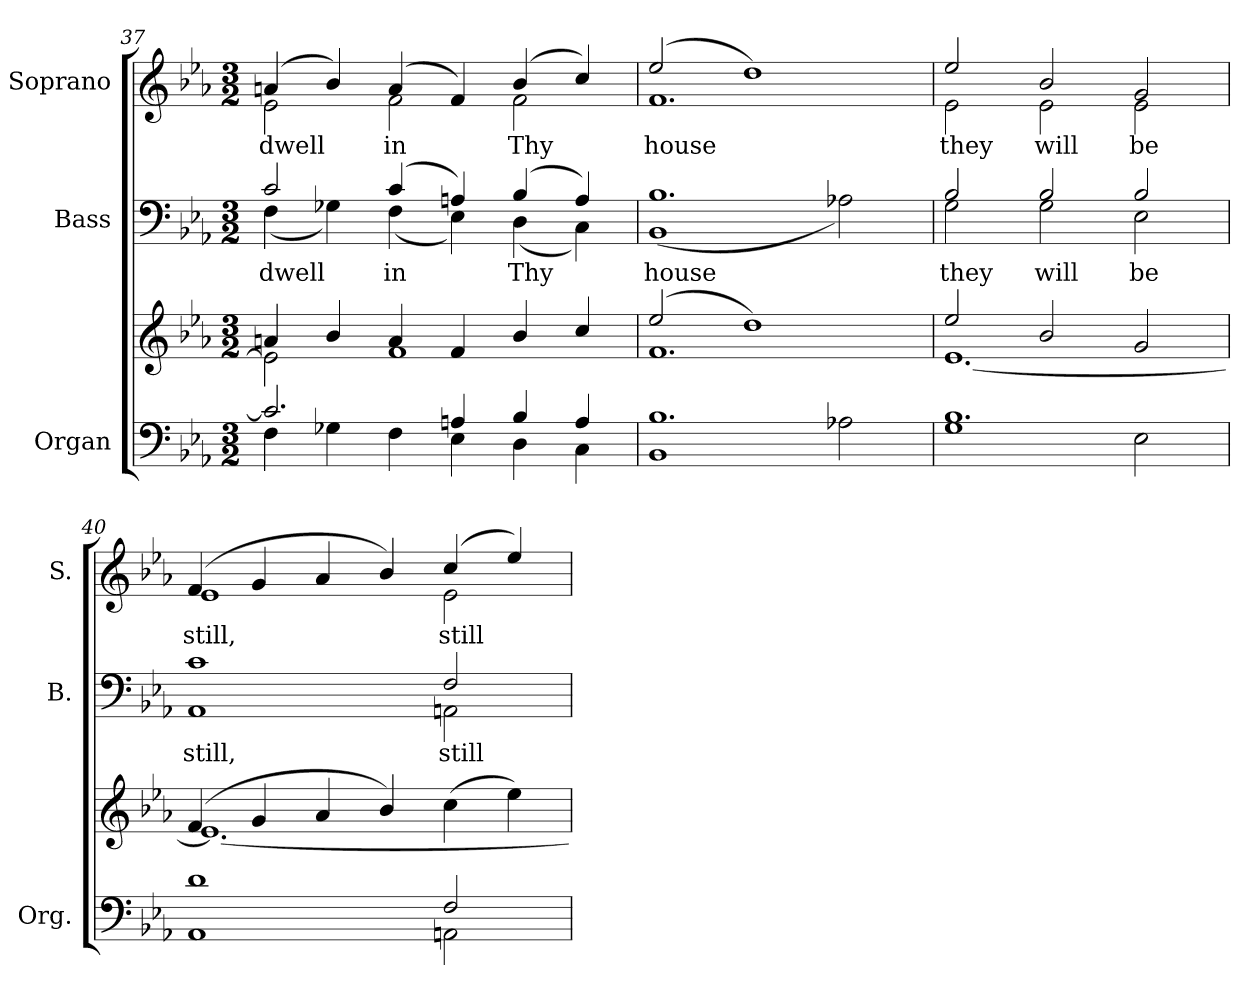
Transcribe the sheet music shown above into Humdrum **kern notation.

**kern	**kern	**kern	**text	**kern	**text
*part3	*part3	*part2	*part2	*part1	*part1
*staff4	*staff3	*staff2	*staff2	*staff1	*staff1
*I"Organ	*	*I"Bass	*	*I"Soprano	*
*I'Org.	*	*I'B.	*	*I'S.	*
*clefF4	*clefG2	*clefF4	*	*clefG2	*
*k[b-e-a-]	*k[b-e-a-]	*k[b-e-a-]	*	*k[b-e-a-]	*
*E-:	*E-:	*E-:	*	*E-:	*
*M3/2	*M3/2	*M3/2	*	*M3/2	*
=37	=37	=37	=37	=37	=37
*^	*^	*^	*	*	*
!	!	!	!	!	!	!LO:LY:b:color=#000000	!	!
!	!	!	!	!	!	!	!	!LO:LY:b:color=#000000
*	*	*	*	*	*	*	*^	*
2.ci/]	4Fi\	4ani/	2e-i\]	2ci/	(4Fi\	dwell	(4ani/	2e-i\	dwell
.	4G-Xi\	4b-i/	.	.	4G-Xi\)	.	4b-i/)	.	.
!	!	!	!	!	!	!LO:LY:b:color=#000000	!	!	!
!	!	!	!	!	!	!	!	!	!LO:LY:b:color=#000000
.	4Fi\	4ai/	1fi	(4ci/	(4Fi\	in	(4ai/	2fi\	in
4Ani/	4E-i\	4fi/	.	4Ani/)	4E-i\)	.	4fi/)	.	.
!	!	!	!	!	!	!LO:LY:b:color=#000000	!	!	!
!	!	!	!	!	!	!	!	!	!LO:LY:b:color=#000000
4B-i/	4Di\	4b-i/	.	(4B-i/	(4Di\	Thy	(4b-i/	2fi\	Thy
4Ai/	4Ci\	4cci/	.	4Ai/)	4Ci\)	.	4cci/)	.	.
!!LO:LB:g=z	!!
=38	=38	=38	=38	=38	=38	=38	=38	=38	=38
!	!	!	!	!	!	!LO:LY:b:color=#000000	!	!	!
!	!	!	!	!	!	!	!	!	!LO:LY:b:color=#000000
1.B-i	1BB-i	(2ee-i/	1.fi	1.B-i	(1BB-i	house	(2ee-i/	1.fi	house
.	.	1ddi)	.	.	.	.	1ddi)	.	.
.	2A-Xi\	.	.	.	2A-Xi\)	.	.	.	.
=39	=39	=39	=39	=39	=39	=39	=39	=39	=39
!	!	!	!	!	!	!LO:LY:b:color=#000000	!	!	!
!	!	!	!	!	!	!	!	!	!LO:LY:b:color=#000000
1.B-i	1Gi	2ee-i/	[<1.e-i	2B-i/	2Gi\	they	2ee-i/	2e-i\	they
!	!	!	!	!	!	!LO:LY:b:color=#000000	!	!	!
!	!	!	!	!	!	!	!	!	!LO:LY:b:color=#000000
.	.	2b-i/	.	2B-i/	2Gi\	will	2b-i/	2e-i\	will
!	!	!	!	!	!	!LO:LY:b:color=#000000	!	!	!
!	!	!	!	!	!	!	!	!	!LO:LY:b:color=#000000
.	2E-i\	2gi/	.	2B-i/	2E-i\	be	2gi/	2e-i\	be
=40	=40	=40	=40	=40	=40	=40	=40	=40	=40
!	!	!	!	!	!	!LO:LY:b:color=#000000	!	!	!
!	!	!	!	!	!	!	!	!	!LO:LY:b:color=#000000
1di	1AA-i	(4fi/	1.e-i_<	1AA-i 1ci	1ryy	still,	(4fi/	1e-i	still,
.	.	4gi/	.	.	.	.	4gi/	.	.
.	.	4a-i/	.	.	.	.	4a-i/	.	.
.	.	4b-i/)	.	.	.	.	4b-i/)	.	.
!	!	!	!	!	!	!LO:LY:b:color=#000000	!	!	!
!	!	!	!	!	!	!	!	!	!LO:LY:b:color=#000000
2Fi/	2AAni\	(4cci\	.	2Fi/	2AAni\	still	(4cci/	2e-i\	still
.	.	4ee-i\)	.	.	.	.	4ee-i/)	.	.
*v	*v	*	*	*v	*v	*	*v	*v	*
*	*v	*v	*	*	*	*
=	=	=	=	=	=
*-	*-	*-	*-	*-	*-
